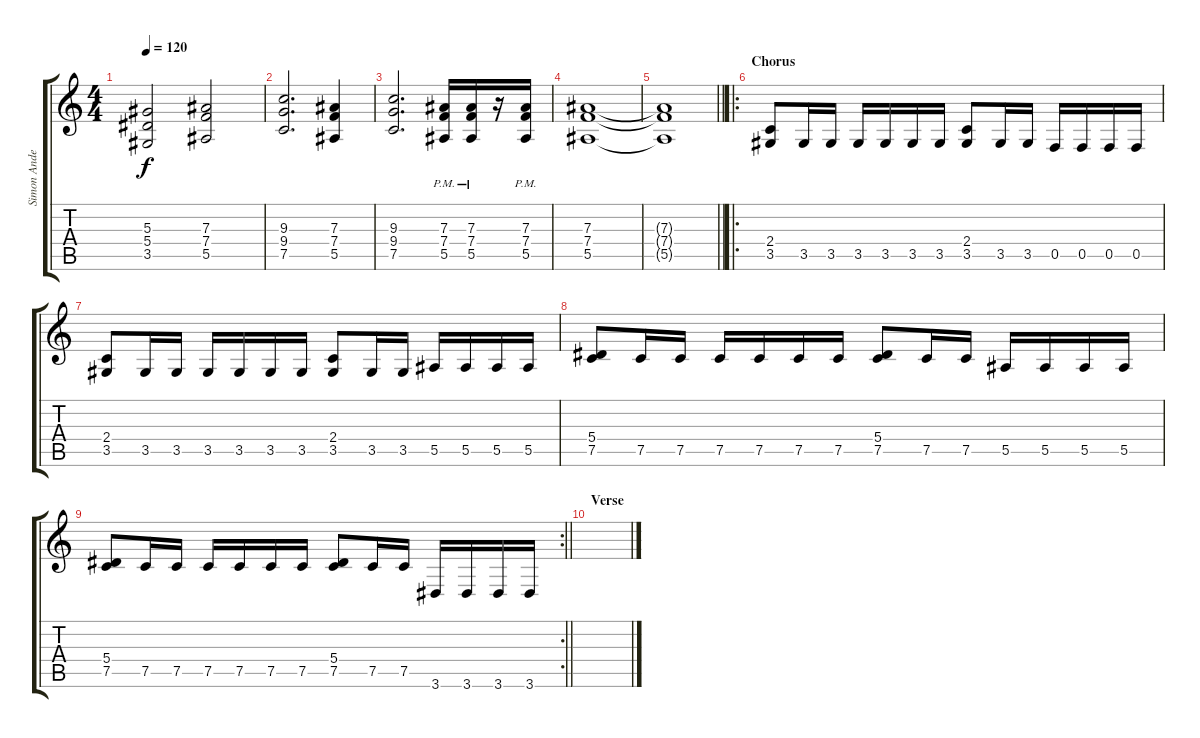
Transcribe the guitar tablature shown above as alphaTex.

\track ("Simon Andersson (Rhythm)" "Simon Ande") {instrument distortionguitar}
\staff {score tabs}
\tuning (C4 G3 Eb3 Bb2 F2 C2) {hide}
\ts (4 4)
\tempo 120
\clef g2
\ks c
(5.3 5.4 3.5).2{dy f} (7.3 7.4 5.5).2 |
(9.3 9.4 7.5).2{d} (7.3 7.4 5.5).4 |
(9.3 9.4 7.5).2{d} (7.3{pm} 7.4{pm} 5.5{pm}).16 (7.3{pm} 7.4{pm} 5.5{pm}).16 r.16 (7.3{pm} 7.4{pm} 5.5{pm}).16 |
(7.3 7.4 5.5).1 |
\barLineRight lightlight
(7.3{t} 7.4{t} 5.5{t}).1 |
\ro
\section ("" "Chorus")
(2.4 3.5).8 3.5.16 3.5.16 3.5.16 3.5.16 3.5.16 3.5.16 (2.4 3.5).8 3.5.16 3.5.16 0.5.16 0.5.16 0.5.16 0.5.16 |
(2.4 3.5).8 3.5.16 3.5.16 3.5.16 3.5.16 3.5.16 3.5.16 (2.4 3.5).8 3.5.16 3.5.16 5.5.16 5.5.16 5.5.16 5.5.16 |
(5.4 7.5).8 7.5.16 7.5.16 7.5.16 7.5.16 7.5.16 7.5.16 (5.4 7.5).8 7.5.16 7.5.16 5.5.16 5.5.16 5.5.16 5.5.16 |
\rc 2
\barLineRight lightlight
(5.4 7.5).8 7.5.16 7.5.16 7.5.16 7.5.16 7.5.16 7.5.16 (5.4 7.5).8 7.5.16 7.5.16 3.6.16 3.6.16 3.6.16 3.6.16 |
\section ("" "Verse")
